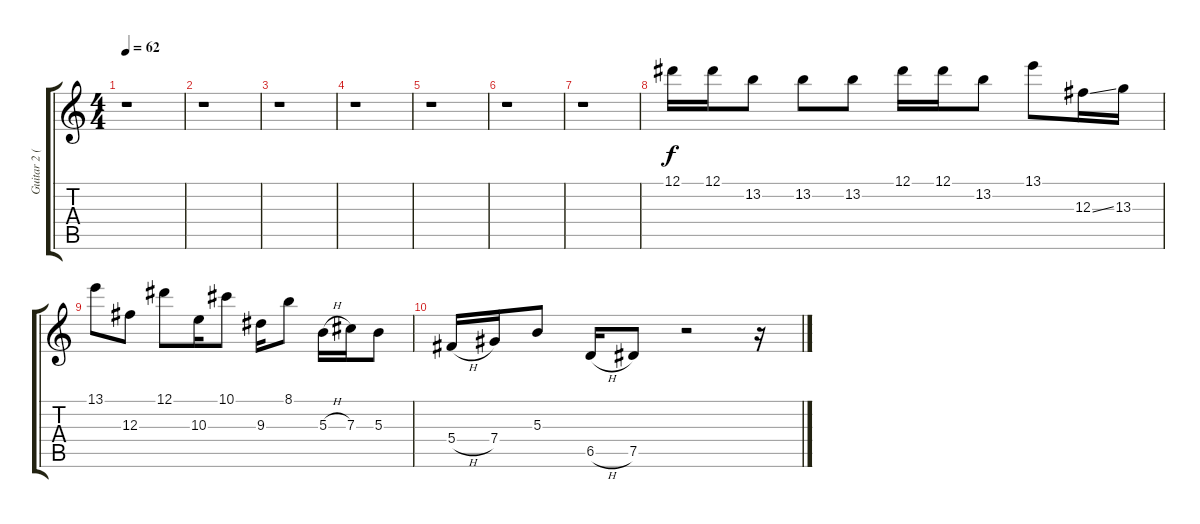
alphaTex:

\track ("Guitar 2 ( Acoustic )" "Guitar 2 (") {instrument acousticguitarsteel}
\staff {score tabs}
\tuning (Eb4 Bb3 Gb3 Db3 Ab2 Eb2) {hide}
\ts (4 4)
\tempo 62
\clef g2
\ks c
r.1{dy f} |
r.1 |
r.1 |
r.1 |
r.1 |
r.1 |
r.1 |
12.1.16 12.1.16 13.2.8 13.2.8 13.2.8 12.1.16 12.1.16 13.2.8 13.1.8 12.3{ss}.16 13.3.16 |
13.1.8 12.3.8 12.1.8 10.3.16 10.1.8 9.3.16 8.1.8 5.3{h}.16 7.3.16 5.3.8 |
5.4{h}.16 7.4.16 5.3.8 6.5{h}.16 7.5.8 r.2 r.16
